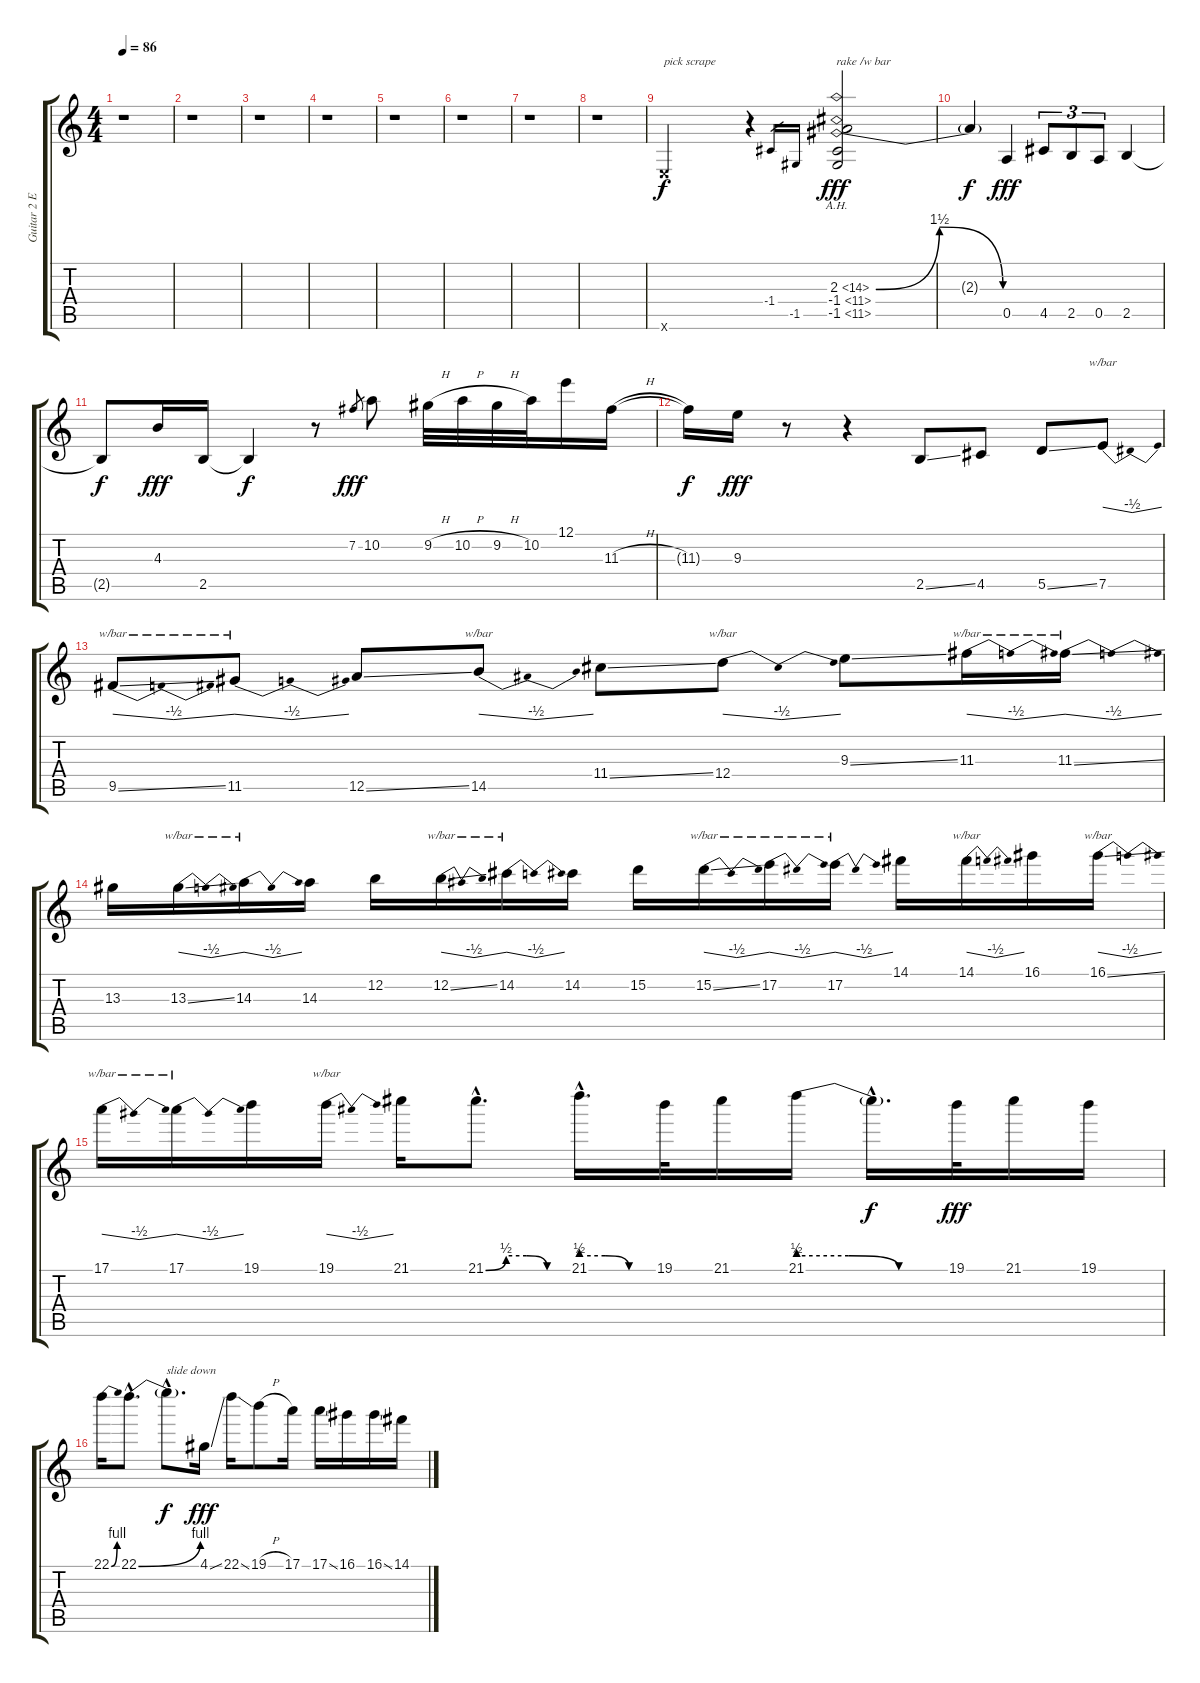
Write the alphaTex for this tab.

\track ("Guitar 2 Echo right" "Guitar 2 E") {instrument distortionguitar}
\staff {score tabs}
\tuning (E4 B3 G3 D3 A2 E2) {hide}
\ts (4 4)
\tempo 86
\clef g2
\ks c
r.1{dy f} |
r.1 |
r.1 |
r.1 |
r.1 |
r.1 |
r.1 |
r.1 |
0.6{x}.4{txt "pick scrape"} r.4 -1.4.16{gr} -1.5.16{gr} (2.3{be (bendrelease 0 0 10 6 20 6 60 0) ah 12} -1.4{ah 12} -1.5{ah 12}).2{txt "rake /w bar" dy fff} |
2.3{t}.4{dy f} 0.5.4{dy fff} 4.5.8{tu (3 2)} 2.5.8{tu (3 2)} 0.5.8{tu (3 2)} 2.5.4 |
2.5{t}.8{dy f} 4.3.16{dy fff} 2.5.16 2.5{t}.4{dy f} r.8 7.2.8{gr dy fff} 10.2.8 9.2{h}.32 10.2{h}.32 9.2{h}.32 10.2.32 12.1.16 11.3{h}.16 |
11.3{t}.16{dy f} 9.3.16{dy fff} r.8 r.4 2.5{ss}.8 4.5.8 5.5{ss}.8 7.5.8{tbe (dip default 0 0 30 -2 60 0)} |
9.5{ss}.8{tbe (dip default 0 0 30 -2 60 0)} 11.5.8{tbe (dip default 0 0 30 -2 60 0)} 12.5{ss}.8 14.5.8{tbe (dip default 0 0 30 -2 60 0)} 11.4{ss}.8 12.4.8{tbe (dip default 0 0 30 -2 60 0)} 9.3{ss}.8 11.3.16{tbe (dip default 0 0 30 -2 60 0)} 11.3{ss}.16{tbe (dip default 0 0 30 -2 60 0)} |
13.3.16 13.3{ss}.16{tbe (dip default 0 0 30 -2 60 0)} 14.3.16{tbe (dip default 0 0 30 -2 60 0)} 14.3.16 12.2.16 12.2{ss}.16{tbe (dip default 0 0 30 -2 60 0)} 14.2.16{tbe (dip default 0 0 30 -2 60 0)} 14.2.16 15.2.16 15.2{ss}.16{tbe (dip default 0 0 30 -2 60 0)} 17.2.16{tbe (dip default 0 0 30 -2 60 0)} 17.2.16{tbe (dip default 0 0 30 -2 60 0)} 14.1.16 14.1.16{tbe (dip default 0 0 30 -2 60 0)} 16.1.16 16.1{ss}.16{tbe (dip default 0 0 30 -2 60 0)} |
17.1.16{tbe (dip default 0 0 30 -2 60 0)} 17.1.16{tbe (dip default 0 0 30 -2 60 0)} 19.1.16 19.1.16{tbe (dip default 0 0 30 -2 60 0)} 21.1.16 21.1{be (custom 0 0 15 2 30 2 45 0 60 0) hac}.8{d} 21.1{be (custom 0 2 20 2 40 0 60 0) hac}.16{d} 19.1.32 21.1.16 21.1{be (custom 0 2 20 2 40 0 60 0)}.16 21.1{hac t}.16{d dy f} 19.1.32{dy fff} 21.1.16 19.1.16 |
22.1{be (bend 0 0 60 4)}.16 22.1{be (bend 0 0 60 4) hac}.8{d} 22.1{hac t}.8{d txt "slide down" dy f} 4.1{ss}.16{dy fff} 22.1{ss}.16 19.1{h}.8 17.1.16 17.1{ss}.16 16.1.16 16.1{ss}.16 14.1.16
